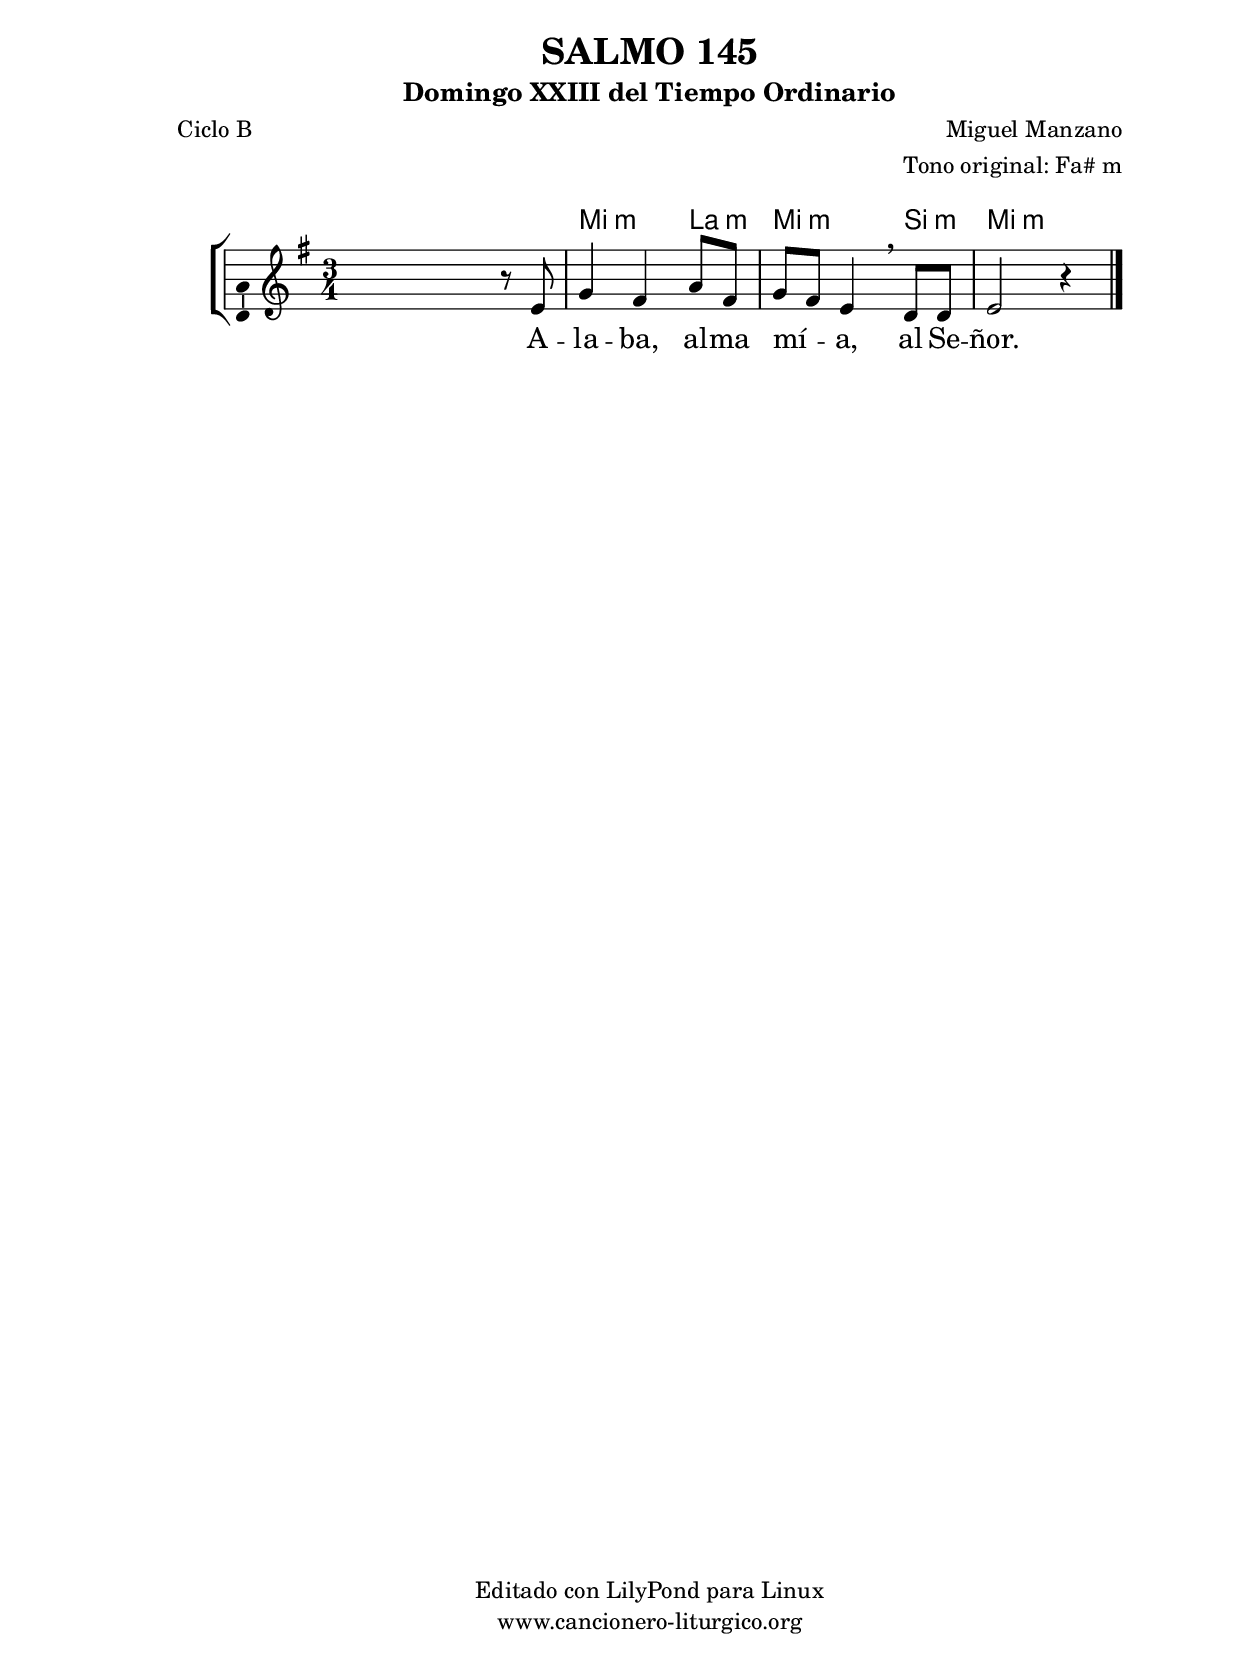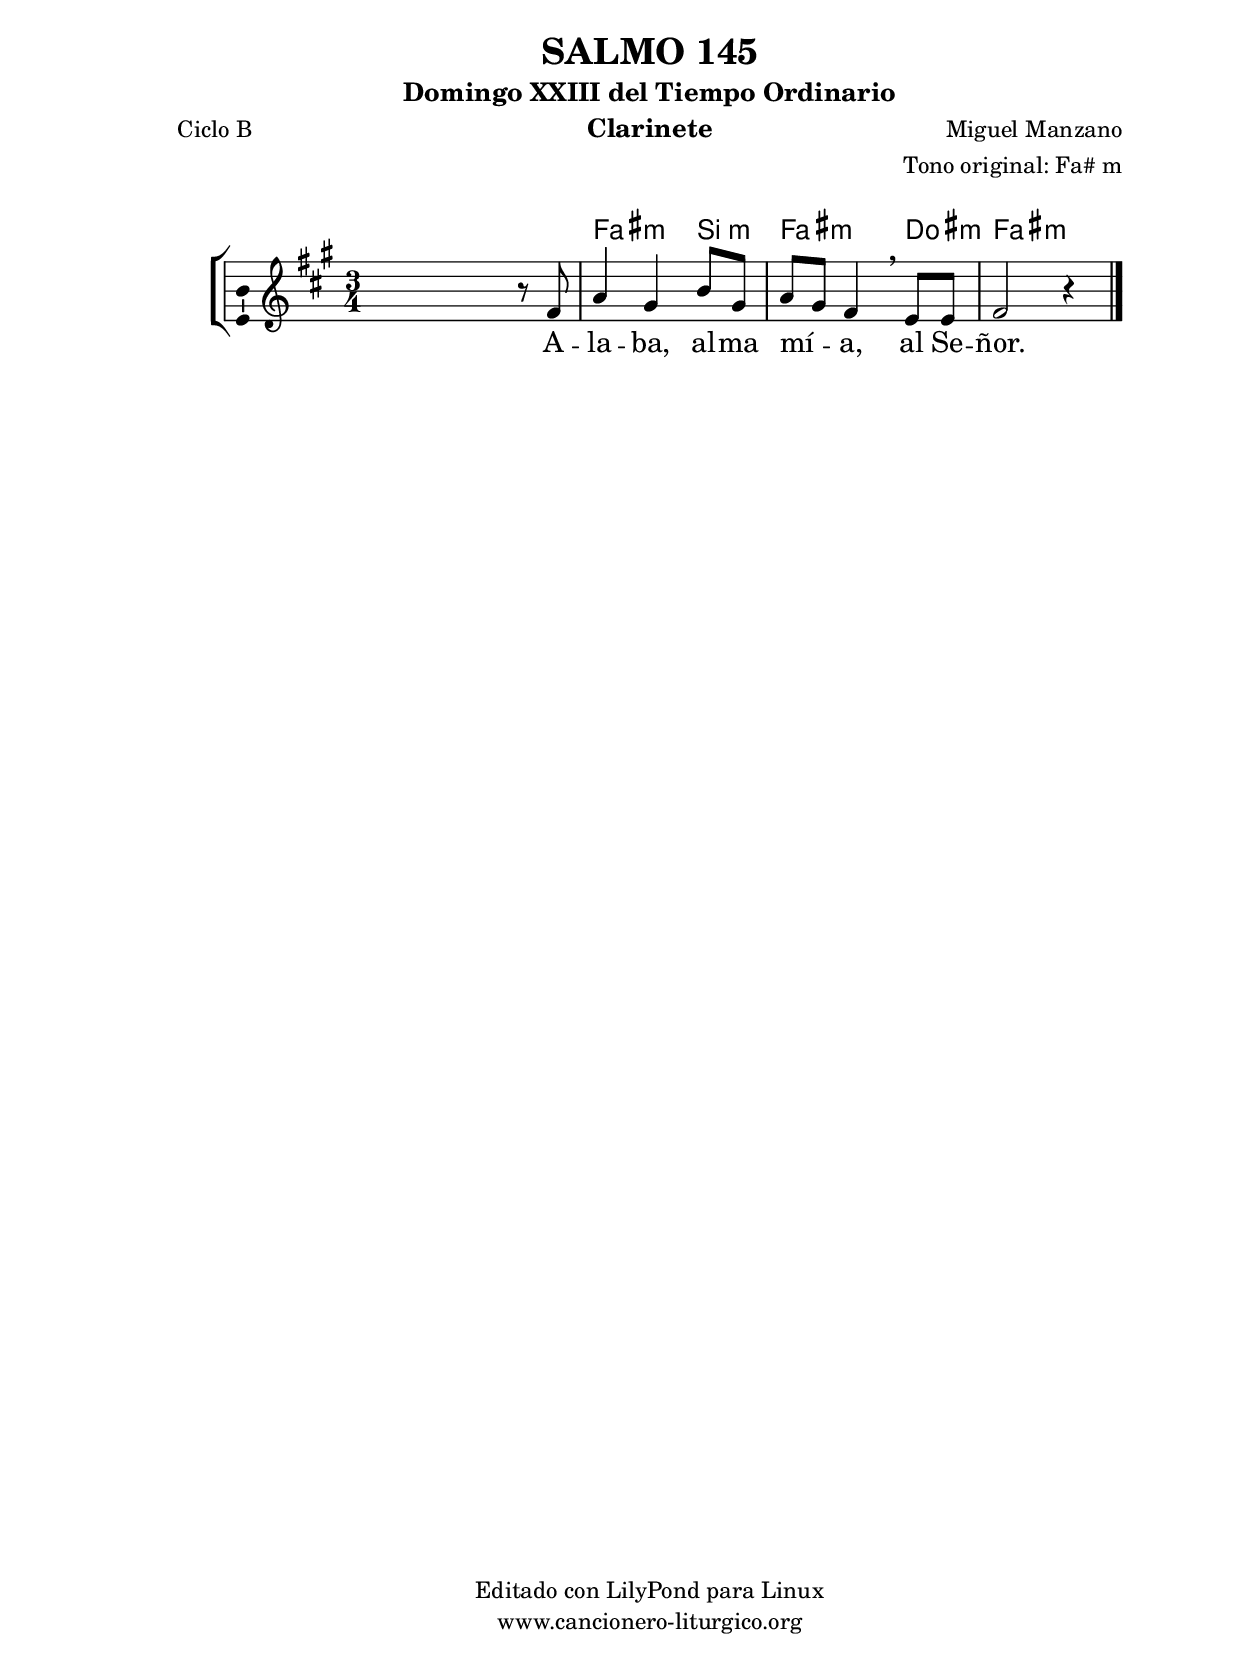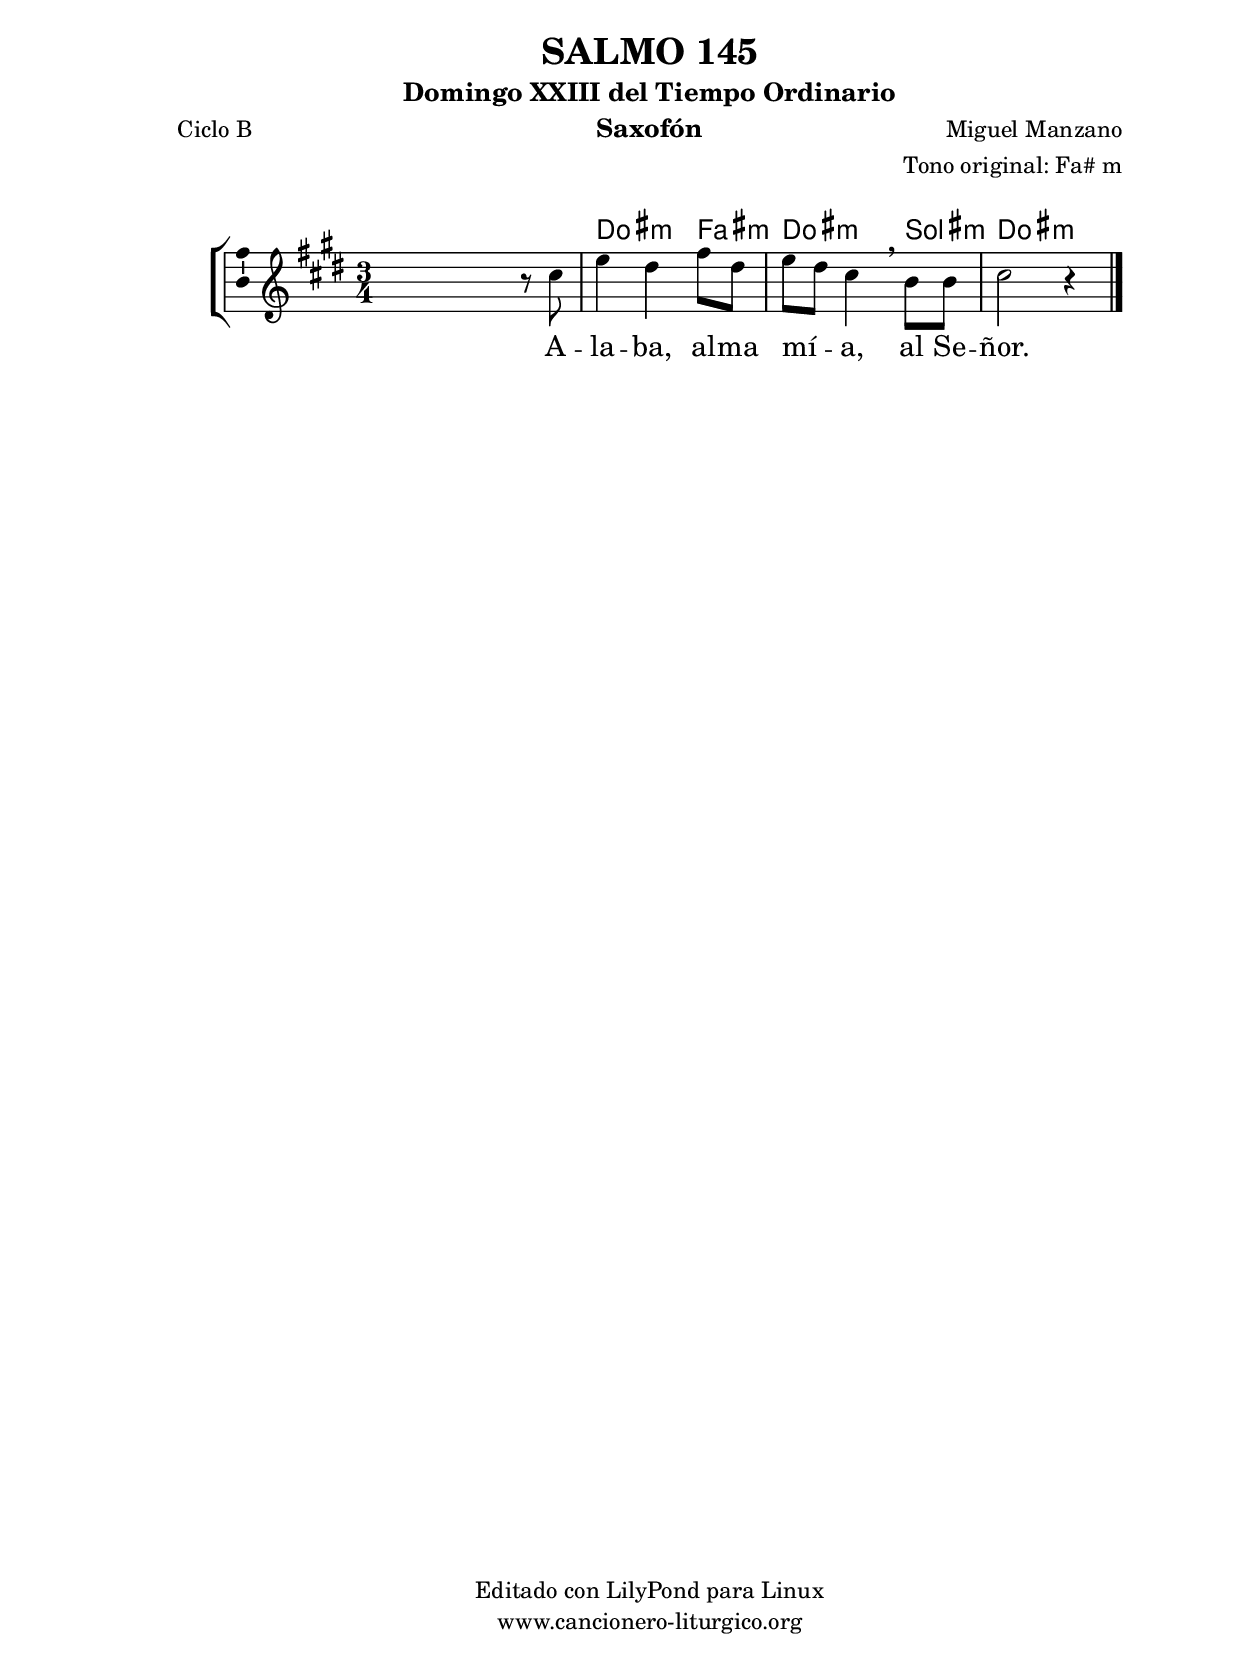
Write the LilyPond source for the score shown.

%
%para convertir .midi en .wav:
%timidity filename.midi -Ow -o finename.wav
%
%
%Para convertir de .wav a .mp3:
%lame -h -m j filename.wav
%
%
%para escuchar el midi:
%timidity nombrefichero.midi
%


%versión de lilypond para la que se ha escrito esta partitura:
\version "2.16.0"

	%Tamaño papel
	#(set-default-paper-size "a4")
	%Tamaño partitura
	#(set-global-staff-size 20)
	%No responde al pulsar sobre una nota
	#(ly:set-option 'point-and-click #f)

%parámetros del encabezamiento:
\header {
	title = "SALMO 145"
	subtitle = "Domingo XXIII del Tiempo Ordinario"
	composer = "Miguel Manzano"
	poet = "Ciclo B"
	meter = ""
	arranger = "Tono original: Fa# m"
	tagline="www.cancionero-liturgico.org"
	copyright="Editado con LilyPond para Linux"
	tiempo = "Ordinario"
	usos = "Salmo"
	letra = ""
	}

%parámetros asociados al papel:
\paper  {
	oddHeaderMarkup = \markup {\fill-line { \on-the-fly #not-first-page \fromproperty #'header:title \on-the-fly #not-first-page \fromproperty #'header:composer }}
	evenHeaderMarkup = \markup {\fill-line { \fromproperty #'header:composer \fromproperty #'header:title }}
	#(set-paper-size "a4")
	print-page-number = ##f
	first-page-number = 1
	print-first-page-number = ##f
%	head-separation = 3.0 \cm
	top-margin = 2.0 \cm
	bottom-margin = 0.5\cm
%%%	bottom-margin = -1.0\cm
	left-margin = 3.0 \cm
	line-width = 16.0 \cm 
	indent = 8\mm
	interscoreline = 2.\mm
	between-system-space = 15\mm
%	para que las partituras no llenen la hoja:
	ragged-bottom = ##t
%	idem para la última hoja:
	ragged-last-bottom = ##f
%	para que las partituras llenen el ancho del papel:
	ragged-last = ##f
	after-title-space = 2.5 \cm
%page-count=1
%system-count=8

	%Flexible Vertical Spacing
%	markup-markup-spacing =
%	#'((basic-distance . 15) (minimum-distance . 15) (padding . 3))
	markup-system-spacing =
	#'((basic-distance . 15) (minimum-distance . 15) (padding . 3))
	system-system-spacing =
	#'((basic-distance . 15) (minimum-distance . 15) (padding . 3))
	score-system-spacing =
	#'((basic-distance . 15) (minimum-distance . 15) (padding . 5))
%	top-system-spacing = % header
%	#'((basic-distance . 8) (minimum-distance . 0) (padding . 3))
%	top-markup-spacing =
%	#'((basic-distance . 20) (minimum-distance . 20) (padding . 3))
	last-bottom-spacing = % footer
	#'((basic-distance . 5) (minimum-distance . 5) (padding . 3))
%	score-markup-spacing =
%	#'((basic-distance . 16) (minimum-distance . 13) (padding . 3))

	}


%parámetros que afectan a toda la partitura:
global =  {
	%clave de sol (G):
	\clef G
	%armadura:
	\transpose fis e
	\key fis \minor
	\tempo 4=100
	\set Score.tempoHideNote = ##t
	}


acordes = {
	\italianChords
	\chordmode {
	\transpose fis e
{

s2.
fis2:m b4:m
fis2:m cis4:m
fis2.:m

	}
	}
}

melodia = 
	\transpose fis e
{
	\relative c'{

\time 3/4

s2 r8 fis8
a4 gis b8 gis
a8 gis fis4 \breathe e8 e
fis2 r4

	\bar "|."
	}
	}


texto = \lyricmode {
A -- la -- ba, al -- ma mí -- _ a, al Se -- ñor.
	}


acordesStaff = \context ChordNames = acordesStaff <<
	\set chordChanges = ##t
	\acordes
	>>


vozStaff = \context Voice = vozStaff
\with {\consists "Ambitus_engraver"}
<<
%	\set Staff.instrumentName = ""
%	\set Staff.shortInstrumentName = ""
%	\set Staff.midiInstrument = #"clarinet"
%	\set Staff.midiInstrument = #"cello"
%	\set Staff.midiInstrument = #"flute"
	\set Staff.midiInstrument = #"electric guitar (jazz)"
%	\set Staff.midiInstrument = #"english horn"
%	\set Staff.midiInstrument = #"violin"
%	\set Staff.midiInstrument = #"glockenspiel"
	\set Staff.midiMinimumVolume = #0.7
	\set Staff.midiMaximumVolume = #0.9
	\global
	\melodia
	>>


textoStaff = \context Lyrics = textoStaff <<
	\lyricsto vozStaff \texto
	>>

\book {
	\score {
		\context ChoirStaff {
			\override StaffGroup.SystemStartBracket #'collapse-height = #1
			\override Score.SystemStartBar #'collapse-height = #1
			<<
			\acordesStaff
			\vozStaff
			\textoStaff
			>>
			}
		\layout {
	    		\context {
				\Lyrics
				\override LyricText #'font-size = #2
				}
	   		 \context {
				\Score
				%fontSize = #3
				\override StaffSymbol #'staff-space = #(magstep +3)
				%\override Beam #'thickness = #0.55
				%\override SpacingSpanner #'spacing-increment = #1.0
				%\override Slur #'height-limit = #1.5
				}
			}
		}
	\score {
		\unfoldRepeats
		\context ChoirStaff {
			<<
			\acordesStaff
			\vozStaff
			>>
			}
		\midi {
	  		\context {
	  			\Score
				tempoWholesPerMinute = #(ly:make-moment 70 4)
				}
			}
		}
	}

%Partitura para clarinete
#(define output-suffix "C")
\book {
	\header{
		instrument = "Clarinete"
		}
	\score {
		\context ChoirStaff {
			\override StaffGroup.SystemStartBracket #'collapse-height = #1
			\override Score.SystemStartBar #'collapse-height = #1
\transpose c d
			<<
			\acordesStaff
			\vozStaff
			\textoStaff
			>>
			}
		\layout {
	    		\context {
				\Lyrics
				\override LyricText #'font-size = #2
				}
	   		 \context {
				\Score
				%fontSize = #3
				\override StaffSymbol #'staff-space = #(magstep +3)
				%\override Beam #'thickness = #0.55
				%\override SpacingSpanner #'spacing-increment = #1.0
				%\override Slur #'height-limit = #1.5
				}
			}
		}
	}

%Partitura para saxofón
#(define output-suffix "S")
\book {
	\header{
		instrument = "Saxofón"
		}
	\score {
		\context ChoirStaff {
			\override StaffGroup.SystemStartBracket #'collapse-height = #1
			\override Score.SystemStartBar #'collapse-height = #1
\transpose c a
			<<
			\acordesStaff
			\vozStaff
			\textoStaff
			>>
			}
		\layout {
	    		\context {
				\Lyrics
				\override LyricText #'font-size = #2
				}
	   		 \context {
				\Score
				%fontSize = #3
				\override StaffSymbol #'staff-space = #(magstep +3)
				%\override Beam #'thickness = #0.55
				%\override SpacingSpanner #'spacing-increment = #1.0
				%\override Slur #'height-limit = #1.5
				}
			}
		}
	}

